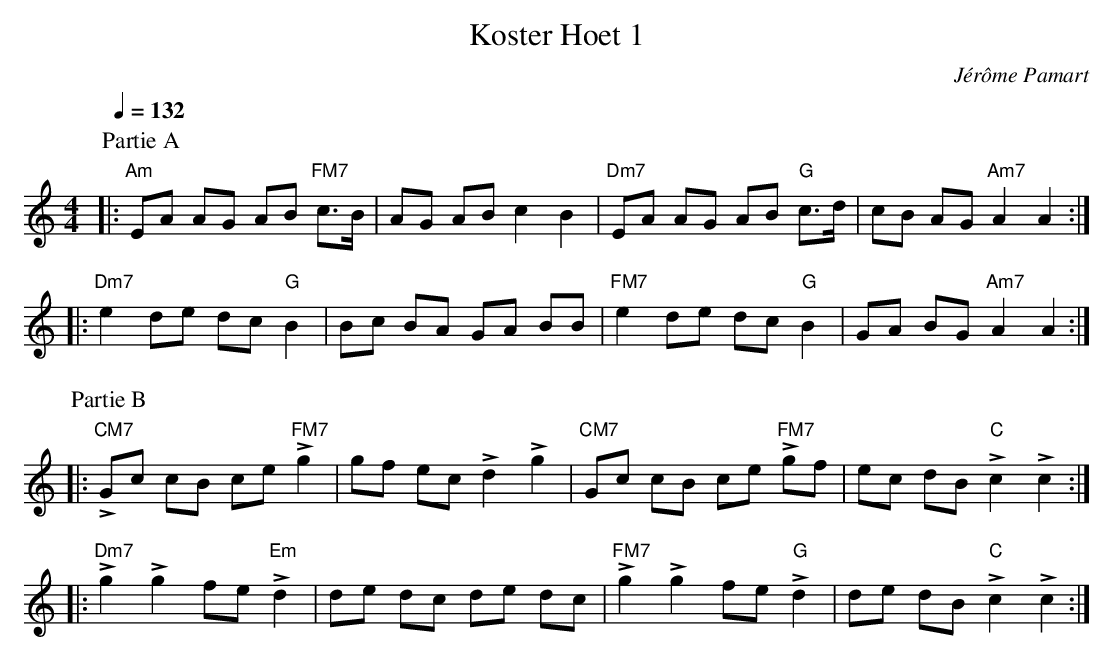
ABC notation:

X:1
T:Koster Hoet 1
C:Jérôme Pamart
M:4/4
L:1/8
Q:1/4=132
K:C
P:Partie A
|:"Am"EA AG AB "FM7"c>B|AG AB c2 B2|"Dm7"EA AG AB "G"c>d|cB AG "Am7"A2 A2:|
|:"Dm7"e2 de dc "G"B2|Bc BA GA BB|"FM7"e2 de dc "G"B2|GA BG "Am7"A2 A2:|
P:Partie B
|:"CM7"!accent!Gc cB ce "FM7"!accent! g2|gf ec !accent!d2 !accent!g2|"CM7"Gc cB ce "FM7"!accent!gf|ec dB "C"!accent!c2 !accent!c2:|
|:"Dm7"!accent!g2 !accent!g2 fe "Em"!accent!d2|de dc de dc|"FM7"!accent!g2 !accent!g2 fe "G"!accent!d2|de dB "C"!accent!c2 !accent!c2:|
